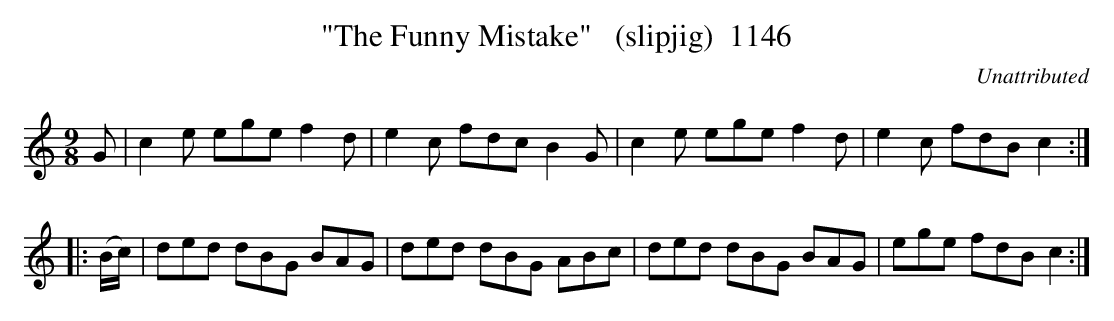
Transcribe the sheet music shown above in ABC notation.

X:1
T:"The Funny Mistake"   (slipjig)  1146
C:Unattributed
BRENNAN July 2003 (HTTP://WWW.SOSYOURMOM.COM)
M:9/8
L:1/8
K:C
G|c2e ege f2d|e2c fdc B2G|c2e ege f2d|e2c fdB c2:|
|:(B/2c/2)|ded dBG BAG|ded dBG ABc|ded dBG BAG|ege fdB c2:|
